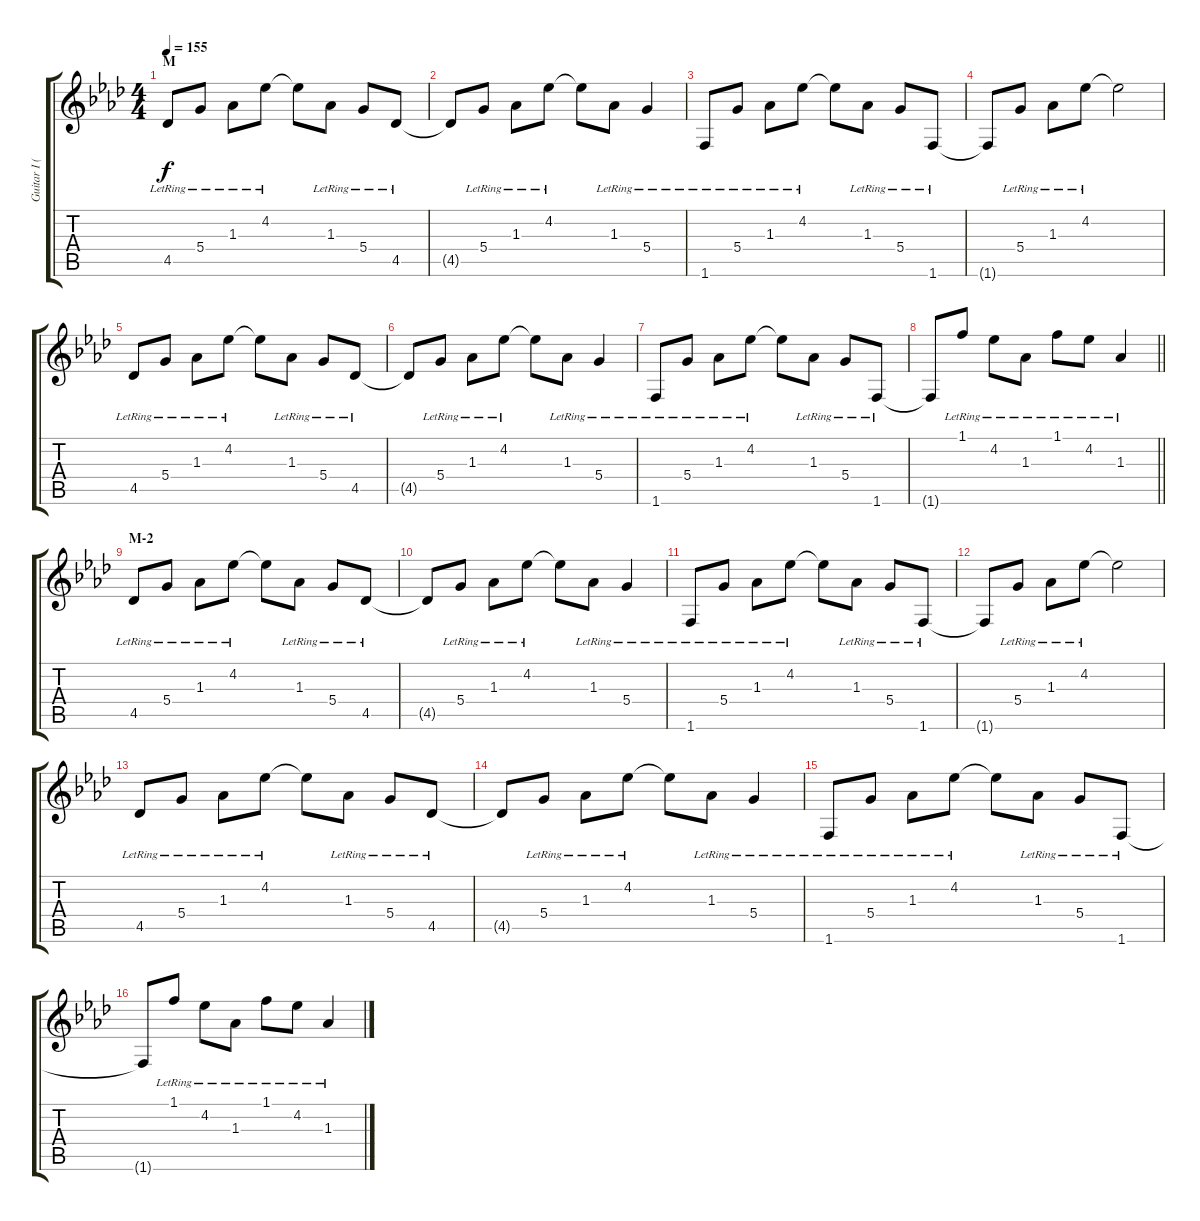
\track ("Guitar I (Capo 1f)" "Guitar I (") {instrument acousticguitarsteel}
\staff {score tabs}
\tuning (E4 B3 G3 D3 A2 E2) {hide}
\ts (4 4)
\section ("" "M")
\tempo 155
\clef g2
\ks ab
4.5{lr}.8{dy f} 5.4{lr}.8 1.3{lr}.8 4.2{lr}.8 4.2{t}.8 1.3{lr}.8 5.4{lr}.8 4.5{lr}.8 |
4.5{t}.8 5.4{lr}.8 1.3{lr}.8 4.2{lr}.8 4.2{t}.8 1.3{lr}.8 5.4{lr}.4 |
1.6{lr}.8 5.4{lr}.8 1.3{lr}.8 4.2{lr}.8 4.2{t}.8 1.3{lr}.8 5.4{lr}.8 1.6{lr}.8 |
1.6{t}.8 5.4{lr}.8 1.3{lr}.8 4.2{lr}.8 4.2{t}.2 |
4.5{lr}.8 5.4{lr}.8 1.3{lr}.8 4.2{lr}.8 4.2{t}.8 1.3{lr}.8 5.4{lr}.8 4.5{lr}.8 |
4.5{t}.8 5.4{lr}.8 1.3{lr}.8 4.2{lr}.8 4.2{t}.8 1.3{lr}.8 5.4{lr}.4 |
1.6{lr}.8 5.4{lr}.8 1.3{lr}.8 4.2{lr}.8 4.2{t}.8 1.3{lr}.8 5.4{lr}.8 1.6{lr}.8 |
\barLineRight lightlight
1.6{t}.8 1.1{lr}.8 4.2{lr}.8 1.3{lr}.8 1.1{lr}.8 4.2{lr}.8 1.3{lr}.4 |
\section ("" "M-2")
4.5{lr}.8 5.4{lr}.8 1.3{lr}.8 4.2{lr}.8 4.2{t}.8 1.3{lr}.8 5.4{lr}.8 4.5{lr}.8 |
4.5{t}.8 5.4{lr}.8 1.3{lr}.8 4.2{lr}.8 4.2{t}.8 1.3{lr}.8 5.4{lr}.4 |
1.6{lr}.8 5.4{lr}.8 1.3{lr}.8 4.2{lr}.8 4.2{t}.8 1.3{lr}.8 5.4{lr}.8 1.6{lr}.8 |
1.6{t}.8 5.4{lr}.8 1.3{lr}.8 4.2{lr}.8 4.2{t}.2 |
4.5{lr}.8 5.4{lr}.8 1.3{lr}.8 4.2{lr}.8 4.2{t}.8 1.3{lr}.8 5.4{lr}.8 4.5{lr}.8 |
4.5{t}.8 5.4{lr}.8 1.3{lr}.8 4.2{lr}.8 4.2{t}.8 1.3{lr}.8 5.4{lr}.4 |
1.6{lr}.8 5.4{lr}.8 1.3{lr}.8 4.2{lr}.8 4.2{t}.8 1.3{lr}.8 5.4{lr}.8 1.6{lr}.8 |
1.6{t}.8 1.1{lr}.8 4.2{lr}.8 1.3{lr}.8 1.1{lr}.8 4.2{lr}.8 1.3{lr}.4
